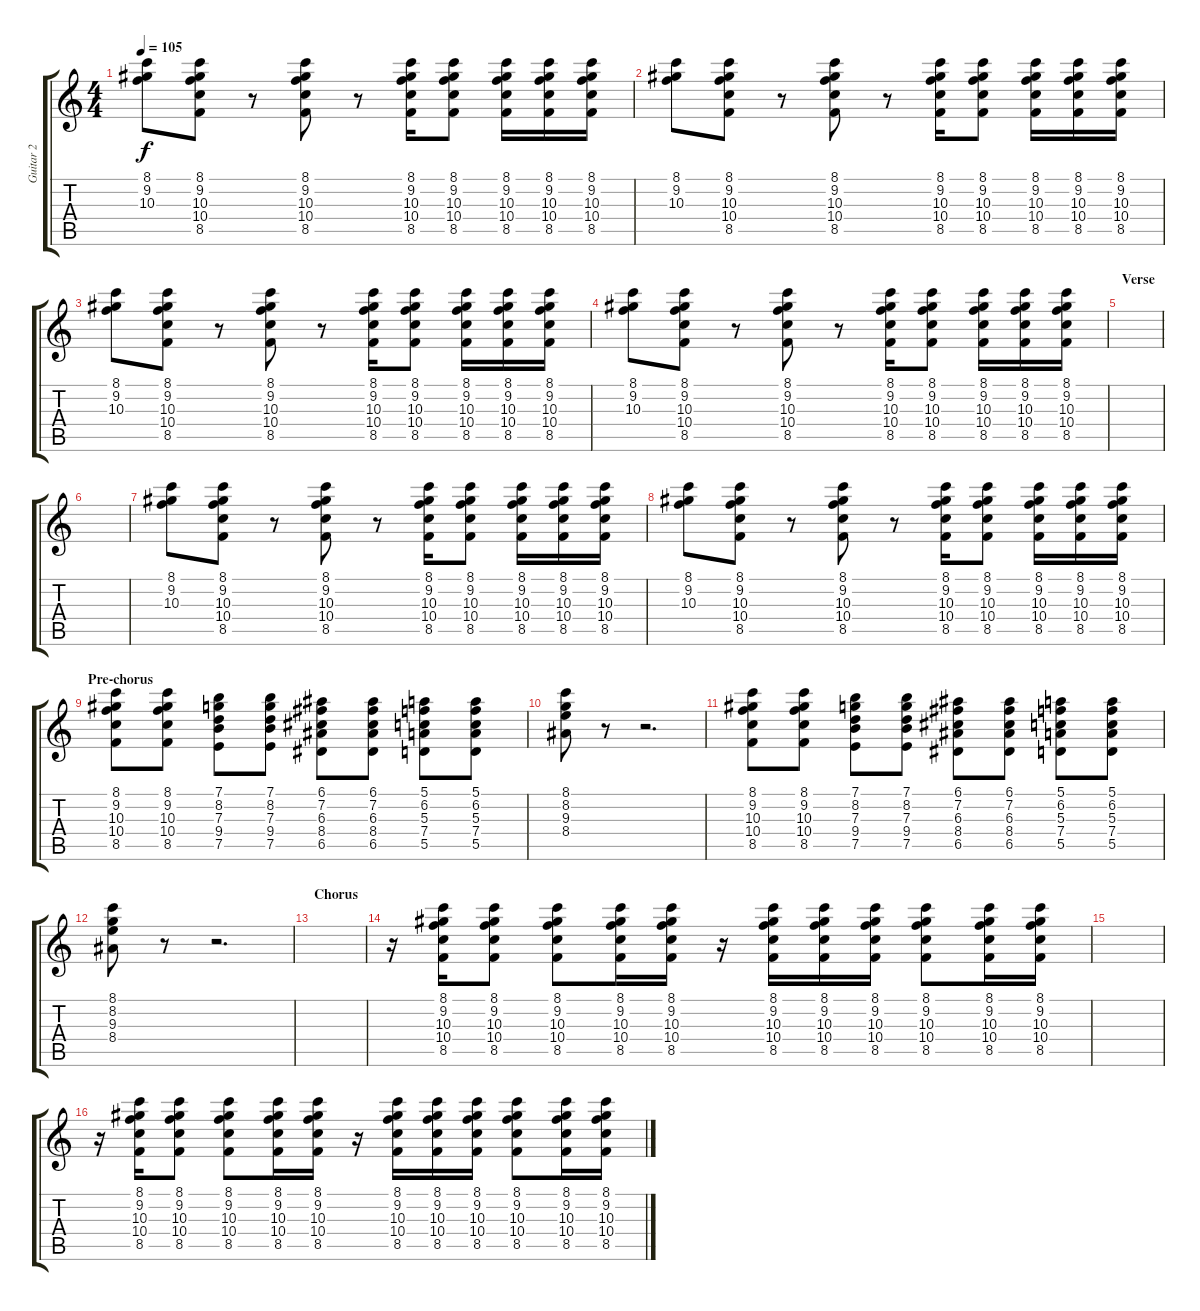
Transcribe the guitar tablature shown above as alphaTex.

\track ("Guitar 2" "Guitar 2") {instrument electricguitarclean}
\staff {score tabs}
\tuning (E4 B3 G3 D3 A2 E2) {hide}
\ts (4 4)
\tempo 105
\clef g2
\ks c
(8.1 9.2 10.3).8{dy f} (8.1 9.2 10.3 10.4 8.5).8 r.8 (8.1 9.2 10.3 10.4 8.5).8 r.8 (8.1 9.2 10.3 10.4 8.5).16 (8.1 9.2 10.3 10.4 8.5).8 (8.1 9.2 10.3 10.4 8.5).16 (8.1 9.2 10.3 10.4 8.5).16 (8.1 9.2 10.3 10.4 8.5).16 |
(8.1 9.2 10.3).8 (8.1 9.2 10.3 10.4 8.5).8 r.8 (8.1 9.2 10.3 10.4 8.5).8 r.8 (8.1 9.2 10.3 10.4 8.5).16 (8.1 9.2 10.3 10.4 8.5).8 (8.1 9.2 10.3 10.4 8.5).16 (8.1 9.2 10.3 10.4 8.5).16 (8.1 9.2 10.3 10.4 8.5).16 |
(8.1 9.2 10.3).8 (8.1 9.2 10.3 10.4 8.5).8 r.8 (8.1 9.2 10.3 10.4 8.5).8 r.8 (8.1 9.2 10.3 10.4 8.5).16 (8.1 9.2 10.3 10.4 8.5).8 (8.1 9.2 10.3 10.4 8.5).16 (8.1 9.2 10.3 10.4 8.5).16 (8.1 9.2 10.3 10.4 8.5).16 |
(8.1 9.2 10.3).8 (8.1 9.2 10.3 10.4 8.5).8 r.8 (8.1 9.2 10.3 10.4 8.5).8 r.8 (8.1 9.2 10.3 10.4 8.5).16 (8.1 9.2 10.3 10.4 8.5).8 (8.1 9.2 10.3 10.4 8.5).16 (8.1 9.2 10.3 10.4 8.5).16 (8.1 9.2 10.3 10.4 8.5).16 |
\section ("" "Verse")
|
|
(8.1 9.2 10.3).8 (8.1 9.2 10.3 10.4 8.5).8 r.8 (8.1 9.2 10.3 10.4 8.5).8 r.8 (8.1 9.2 10.3 10.4 8.5).16 (8.1 9.2 10.3 10.4 8.5).8 (8.1 9.2 10.3 10.4 8.5).16 (8.1 9.2 10.3 10.4 8.5).16 (8.1 9.2 10.3 10.4 8.5).16 |
(8.1 9.2 10.3).8 (8.1 9.2 10.3 10.4 8.5).8 r.8 (8.1 9.2 10.3 10.4 8.5).8 r.8 (8.1 9.2 10.3 10.4 8.5).16 (8.1 9.2 10.3 10.4 8.5).8 (8.1 9.2 10.3 10.4 8.5).16 (8.1 9.2 10.3 10.4 8.5).16 (8.1 9.2 10.3 10.4 8.5).16 |
\section ("" "Pre-chorus")
(8.1 9.2 10.3 10.4 8.5).8 (8.1 9.2 10.3 10.4 8.5).8 (7.1 8.2 7.3 9.4 7.5).8 (7.1 8.2 7.3 9.4 7.5).8 (6.1 7.2 6.3 8.4 6.5).8 (6.1 7.2 6.3 8.4 6.5).8 (5.1 6.2 5.3 7.4 5.5).8 (5.1 6.2 5.3 7.4 5.5).8 |
(8.1 8.2 9.3 8.4).8 r.8 r.2{d} |
(8.1 9.2 10.3 10.4 8.5).8 (8.1 9.2 10.3 10.4 8.5).8 (7.1 8.2 7.3 9.4 7.5).8 (7.1 8.2 7.3 9.4 7.5).8 (6.1 7.2 6.3 8.4 6.5).8 (6.1 7.2 6.3 8.4 6.5).8 (5.1 6.2 5.3 7.4 5.5).8 (5.1 6.2 5.3 7.4 5.5).8 |
(8.1 8.2 9.3 8.4).8 r.8 r.2{d} |
\section ("" "Chorus")
|
r.16 (8.1 9.2 10.3 10.4 8.5).16 (8.1 9.2 10.3 10.4 8.5).8 (8.1 9.2 10.3 10.4 8.5).8 (8.1 9.2 10.3 10.4 8.5).16 (8.1 9.2 10.3 10.4 8.5).16 r.16 (8.1 9.2 10.3 10.4 8.5).16 (8.1 9.2 10.3 10.4 8.5).16 (8.1 9.2 10.3 10.4 8.5).16 (8.1 9.2 10.3 10.4 8.5).8 (8.1 9.2 10.3 10.4 8.5).16 (8.1 9.2 10.3 10.4 8.5).16 |
|
r.16 (8.1 9.2 10.3 10.4 8.5).16 (8.1 9.2 10.3 10.4 8.5).8 (8.1 9.2 10.3 10.4 8.5).8 (8.1 9.2 10.3 10.4 8.5).16 (8.1 9.2 10.3 10.4 8.5).16 r.16 (8.1 9.2 10.3 10.4 8.5).16 (8.1 9.2 10.3 10.4 8.5).16 (8.1 9.2 10.3 10.4 8.5).16 (8.1 9.2 10.3 10.4 8.5).8 (8.1 9.2 10.3 10.4 8.5).16 (8.1 9.2 10.3 10.4 8.5).16
